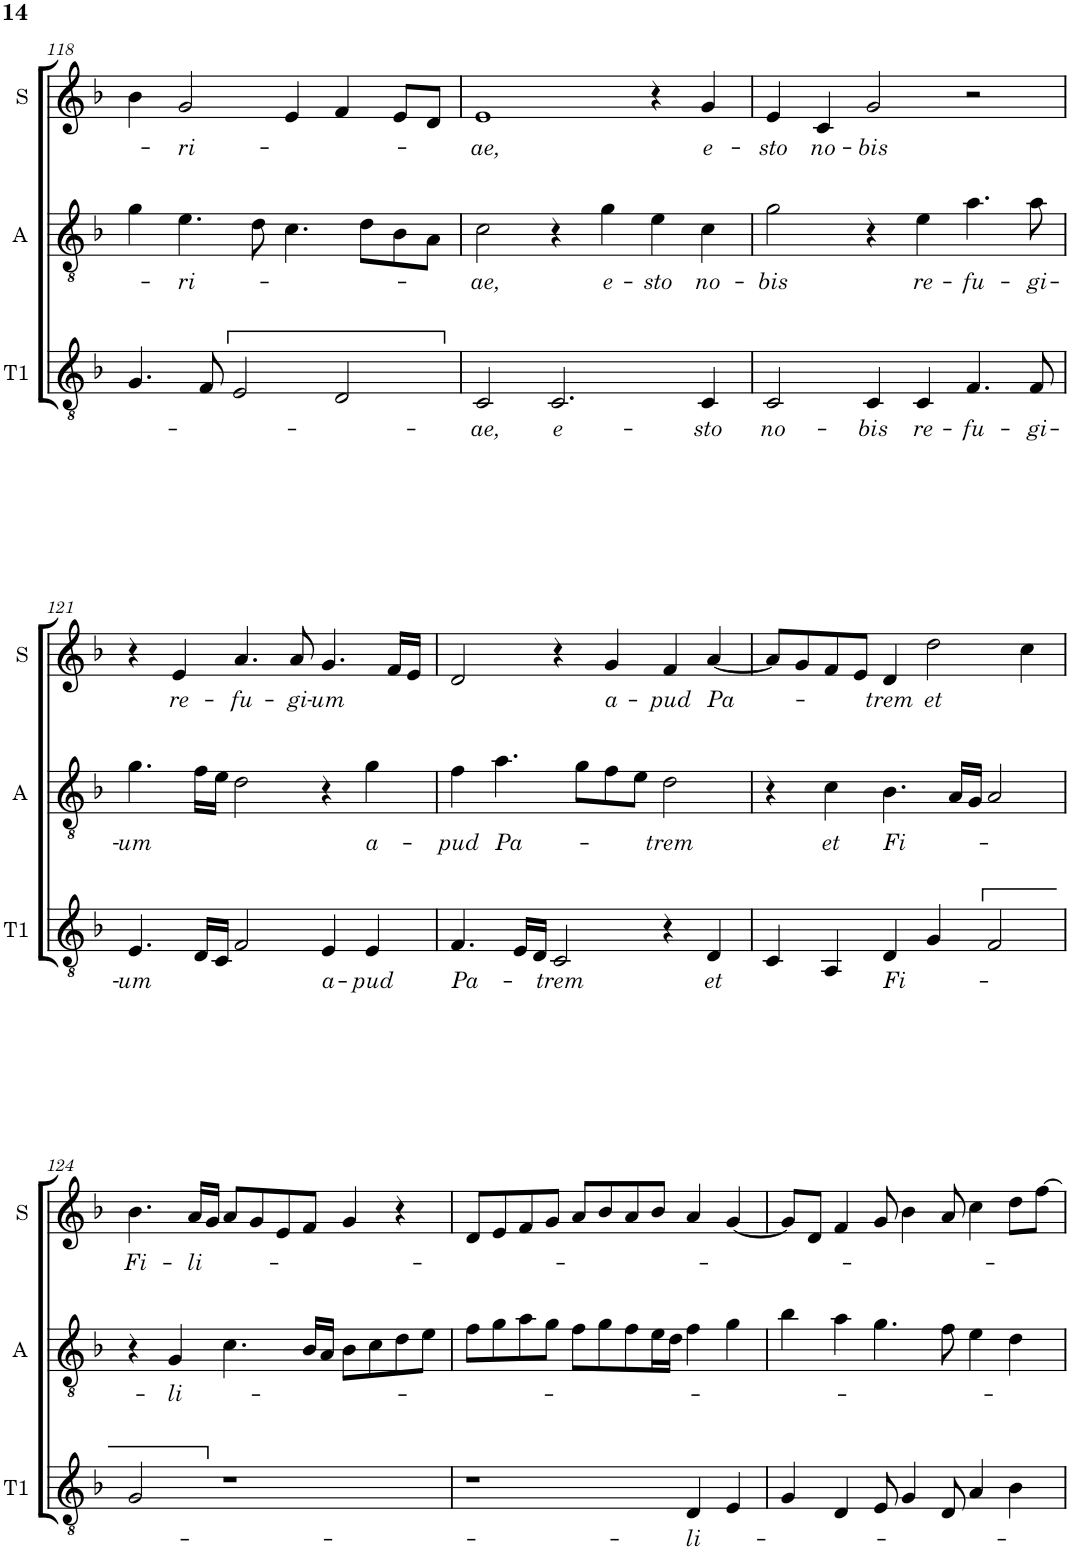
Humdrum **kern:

**kern	**text	**kern	**text	**kern	**text
*part3	*part3	*part2	*part2	*part1	*part1
*staff3	*staff3	*staff2	*staff2	*staff1	*staff1
*I"T1	*	*I"A	*	*I"S	*
*I'T1	*	*I'A	*	*I'S	*
!!LO:PB:g=z
*clefGv2	*	*clefGv2	*	*clefG2	*
*k[b-]	*	*k[b-]	*	*k[b-]	*
*M3/2	*	*M3/2	*	*M3/2	*
=118	=118	=118	=118	=118	=118
4.G/	.	4g\	.	4b-\	.
!	!	!	!LO:LY:b	!	!LO:LY:b
.	.	4.e\	-ri-	2g/	-ri-
8F/	.	.	.	.	.
2E/	.	.	.	.	.
.	.	8d\	.	.	.
.	.	4.c\	.	4e/	.
2D/	.	.	.	4f/	.
.	.	8d\L	.	.	.
.	.	8B-\	.	8e/L	.
.	.	8A\J	.	8d/J	.
=119	=119	=119	=119	=119	=119
!	!LO:LY:b	!	!LO:LY:b	!	!LO:LY:b
2C/	-ae,	2c\	-ae,	1e	-ae,
!	!LO:LY:b	!	!	!	!
2.C/	e-	4r	.	.	.
!	!	!	!LO:LY:b	!	!
.	.	4g\	e-	.	.
!	!	!	!LO:LY:b	!	!
.	.	4e\	-sto	4r	.
!	!LO:LY:b	!	!LO:LY:b	!	!LO:LY:b
4C/	-sto	4c\	no-	4g/	e-
=120	=120	=120	=120	=120	=120
!	!LO:LY:b	!	!LO:LY:b	!	!LO:LY:b
2C/	no-	2g\	-bis	4e/	-sto
!	!	!	!	!	!LO:LY:b
.	.	.	.	4c/	no-
!	!LO:LY:b	!	!	!	!LO:LY:b
4C/	-bis	4r	.	2g/	-bis
!	!LO:LY:b	!	!LO:LY:b	!	!
4C/	re-	4e\	re-	.	.
!	!LO:LY:b	!	!LO:LY:b	!	!
4.F/	-fu-	4.a\	-fu-	2r	.
!	!LO:LY:b	!	!LO:LY:b	!	!
8F/	-gi-	8a\	-gi-	.	.
!!LO:LB:g=z
=121	=121	=121	=121	=121	=121
!	!LO:LY:b	!	!LO:LY:b	!	!
4.E/	-um	4.g\	-um	4r	.
!	!	!	!	!	!LO:LY:b
.	.	.	.	4e/	re-
16D/LL	.	16f\LL	.	.	.
16C/JJ	.	16e\JJ	.	.	.
!	!	!	!	!	!LO:LY:b
2F/	.	2d\	.	4.a/	-fu-
!	!	!	!	!	!LO:LY:b
.	.	.	.	8a/	-gi-
!	!LO:LY:b	!	!	!	!LO:LY:b
4E/	a-	4r	.	4.g/	-um
!	!LO:LY:b	!	!LO:LY:b	!	!
4E/	-pud	4g\	a-	.	.
.	.	.	.	16f/LL	.
.	.	.	.	16e/JJ	.
=122	=122	=122	=122	=122	=122
!	!LO:LY:b	!	!LO:LY:b	!	!
4.F/	Pa-	4f\	-pud	2d/	.
!	!	!	!LO:LY:b	!	!
.	.	4.a\	Pa-	.	.
16E/LL	.	.	.	.	.
16D/JJ	.	.	.	.	.
!	!LO:LY:b	!	!	!	!
2C/	-trem	.	.	4r	.
.	.	8g\L	.	.	.
!	!	!	!	!	!LO:LY:b
.	.	8f\	.	4g/	a-
.	.	8e\J	.	.	.
!	!	!	!LO:LY:b	!	!LO:LY:b
4r	.	2d\	-trem	4f/	-pud
!	!LO:LY:b	!	!	!	!LO:LY:b
4D/	et	.	.	[4a/	Pa-
=123	=123	=123	=123	=123	=123
4C/	.	4r	.	8a/L]	.
.	.	.	.	8g/	.
!	!	!	!LO:LY:b	!	!
4AA/	.	4c\	et	8f/	.
.	.	.	.	8e/J	.
!	!LO:LY:b	!	!LO:LY:b	!	!LO:LY:b
4D/	Fi-	4.B-\	Fi-	4d/	-trem
!	!	!	!	!	!LO:LY:b
4G/	.	.	.	2dd\	et
.	.	16A/LL	.	.	.
.	.	16G/JJ	.	.	.
2F/	.	2A/	.	.	.
.	.	.	.	4cc\	.
!!LO:LB:g=z
=124	=124	=124	=124	=124	=124
!	!	!	!	!	!LO:LY:b
2G/	.	4r	.	4.b-\	Fi-
!	!	!	!LO:LY:b	!	!
.	.	4G/	-li-	.	.
!	!	!	!	!	!LO:LY:b
.	.	.	.	16a/LL	-li-
.	.	.	.	16g/JJ	.
1r	.	4.c\	.	8a/L	.
.	.	.	.	8g/	.
.	.	.	.	8e/	.
.	.	16B-/LL	.	8f/J	.
.	.	16A/JJ	.	.	.
.	.	8B-\L	.	4g/	.
.	.	8c\	.	.	.
.	.	8d\	.	4r	.
.	.	8e\J	.	.	.
=125	=125	=125	=125	=125	=125
1r	.	8f\L	.	8d/L	.
.	.	8g\	.	8e/	.
.	.	8a\	.	8f/	.
.	.	8g\J	.	8g/J	.
.	.	8f\L	.	8a/L	.
.	.	8g\	.	8b-/	.
.	.	8f\	.	8a/	.
.	.	16e\L	.	8b-/J	.
.	.	16d\JJ	.	.	.
!	!LO:LY:b	!	!	!	!
4D/	-li-	4f\	.	4a/	.
4E/	.	4g\	.	[4g/	.
=126	=126	=126	=126	=126	=126
4G/	.	4b-\	.	8g/L]	.
.	.	.	.	8d/J	.
4D/	.	4a\	.	4f/	.
8E/	.	4.g\	.	8g/	.
4G/	.	.	.	4b-\	.
8D/	.	8f\	.	8a/	.
4A/	.	4e\	.	4cc\	.
4B-\	.	4d\	.	8dd\L	.
.	.	.	.	[8ff\J	.
=	=	=	=	=	=
*-	*-	*-	*-	*-	*-
